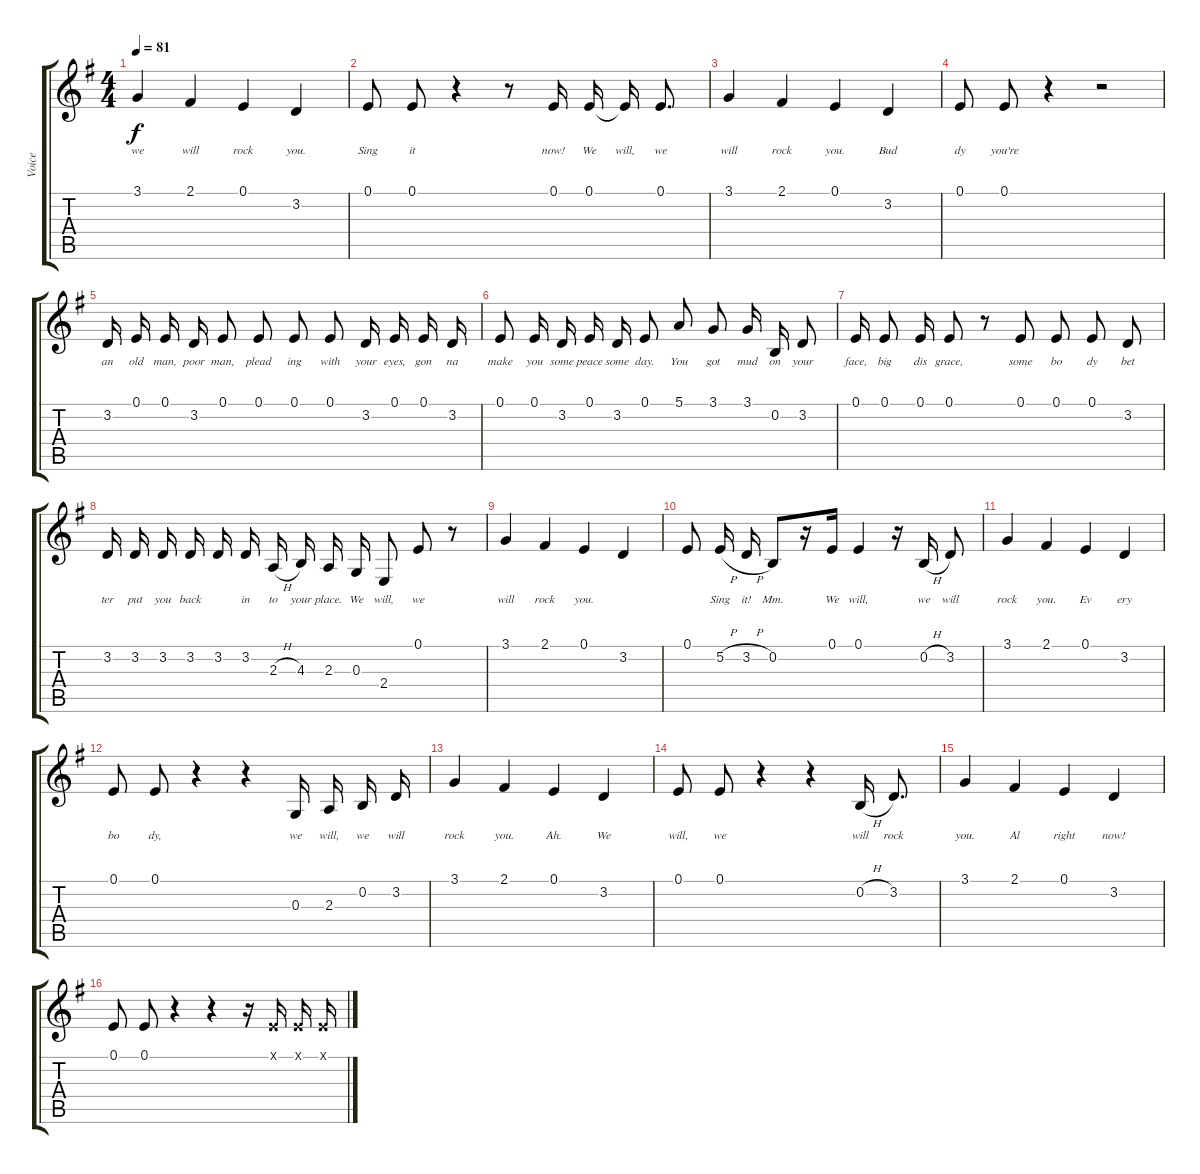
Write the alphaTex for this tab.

\track ("Voice" "Voice") {instrument synthvoice}
\staff {score tabs}
\tuning (E4 B3 G3 D3 A2 E2) {hide}
\ts (4 4)
\tempo 81
\clef g2
\ks g
3.1.4{lyrics (0 "we") lyrics (1 "") lyrics (2 "") lyrics (3 "") lyrics (4 "") dy f} 2.1.4{lyrics (0 "will") lyrics (1 "") lyrics (2 "") lyrics (3 "") lyrics (4 "")} 0.1.4{lyrics (0 "rock") lyrics (1 "") lyrics (2 "") lyrics (3 "") lyrics (4 "")} 3.2.4{lyrics (0 "you.") lyrics (1 "") lyrics (2 "") lyrics (3 "") lyrics (4 "")} |
0.1.8{lyrics (0 "Sing") lyrics (1 "") lyrics (2 "") lyrics (3 "") lyrics (4 "") beam split} 0.1.8{lyrics (0 "it") lyrics (1 "") lyrics (2 "") lyrics (3 "") lyrics (4 "")} r.4 r.8 0.1.16{lyrics (0 "now!") lyrics (1 "") lyrics (2 "") lyrics (3 "") lyrics (4 "") beam split} 0.1.16{lyrics (0 "We") lyrics (1 "") lyrics (2 "") lyrics (3 "") lyrics (4 "")} 0.1{t}.16{lyrics (0 "will,") lyrics (1 "") lyrics (2 "") lyrics (3 "") lyrics (4 "") beam split} 0.1.8{d lyrics (0 "we") lyrics (1 "") lyrics (2 "") lyrics (3 "") lyrics (4 "")} |
3.1.4{lyrics (0 "will") lyrics (1 "") lyrics (2 "") lyrics (3 "") lyrics (4 "")} 2.1.4{lyrics (0 "rock") lyrics (1 "") lyrics (2 "") lyrics (3 "") lyrics (4 "")} 0.1.4{lyrics (0 "you.") lyrics (1 "") lyrics (2 "") lyrics (3 "") lyrics (4 "")} 3.2.4{lyrics (0 "Bud") lyrics (1 "") lyrics (2 "") lyrics (3 "") lyrics (4 "")} |
0.1.8{lyrics (0 "dy") lyrics (1 "") lyrics (2 "") lyrics (3 "") lyrics (4 "") beam split} 0.1.8{lyrics (0 "you're") lyrics (1 "") lyrics (2 "") lyrics (3 "") lyrics (4 "")} r.4 r.2 |
3.2.16{lyrics (0 "an") lyrics (1 "") lyrics (2 "") lyrics (3 "") lyrics (4 "") beam split} 0.1.16{lyrics (0 "old") lyrics (1 "") lyrics (2 "") lyrics (3 "") lyrics (4 "") beam split} 0.1.16{lyrics (0 "man,") lyrics (1 "") lyrics (2 "") lyrics (3 "") lyrics (4 "") beam split} 3.2.16{lyrics (0 "poor") lyrics (1 "") lyrics (2 "") lyrics (3 "") lyrics (4 "")} 0.1.8{lyrics (0 "man,") lyrics (1 "") lyrics (2 "") lyrics (3 "") lyrics (4 "") beam split} 0.1.8{lyrics (0 "plead") lyrics (1 "") lyrics (2 "") lyrics (3 "") lyrics (4 "")} 0.1.8{lyrics (0 "ing") lyrics (1 "") lyrics (2 "") lyrics (3 "") lyrics (4 "") beam split} 0.1.8{lyrics (0 "with") lyrics (1 "") lyrics (2 "") lyrics (3 "") lyrics (4 "")} 3.2.16{lyrics (0 "your") lyrics (1 "") lyrics (2 "") lyrics (3 "") lyrics (4 "") beam split} 0.1.16{lyrics (0 "eyes,") lyrics (1 "") lyrics (2 "") lyrics (3 "") lyrics (4 "") beam split} 0.1.16{lyrics (0 "gon") lyrics (1 "") lyrics (2 "") lyrics (3 "") lyrics (4 "") beam split} 3.2.16{lyrics (0 "na") lyrics (1 "") lyrics (2 "") lyrics (3 "") lyrics (4 "")} |
0.1.8{lyrics (0 "make") lyrics (1 "") lyrics (2 "") lyrics (3 "") lyrics (4 "") beam split} 0.1.16{lyrics (0 "you") lyrics (1 "") lyrics (2 "") lyrics (3 "") lyrics (4 "") beam split} 3.2.16{lyrics (0 "some") lyrics (1 "") lyrics (2 "") lyrics (3 "") lyrics (4 "")} 0.1.16{lyrics (0 "peace") lyrics (1 "") lyrics (2 "") lyrics (3 "") lyrics (4 "") beam split} 3.2.16{lyrics (0 "some") lyrics (1 "") lyrics (2 "") lyrics (3 "") lyrics (4 "") beam split} 0.1.8{lyrics (0 "day.") lyrics (1 "") lyrics (2 "") lyrics (3 "") lyrics (4 "")} 5.1.8{lyrics (0 "You") lyrics (1 "") lyrics (2 "") lyrics (3 "") lyrics (4 "") beam split} 3.1.8{lyrics (0 "got") lyrics (1 "") lyrics (2 "") lyrics (3 "") lyrics (4 "")} 3.1.16{lyrics (0 "mud") lyrics (1 "") lyrics (2 "") lyrics (3 "") lyrics (4 "") beam split} 0.2.16{lyrics (0 "on") lyrics (1 "") lyrics (2 "") lyrics (3 "") lyrics (4 "") beam split} 3.2.8{lyrics (0 "your") lyrics (1 "") lyrics (2 "") lyrics (3 "") lyrics (4 "")} |
0.1.16{lyrics (0 "face,") lyrics (1 "") lyrics (2 "") lyrics (3 "") lyrics (4 "") beam split} 0.1.8{lyrics (0 "big") lyrics (1 "") lyrics (2 "") lyrics (3 "") lyrics (4 "") beam split} 0.1.16{lyrics (0 "dis") lyrics (1 "") lyrics (2 "") lyrics (3 "") lyrics (4 "")} 0.1.8{lyrics (0 "grace,") lyrics (1 "") lyrics (2 "") lyrics (3 "") lyrics (4 "")} r.8 0.1.8{lyrics (0 "some") lyrics (1 "") lyrics (2 "") lyrics (3 "") lyrics (4 "") beam split} 0.1.8{lyrics (0 "bo") lyrics (1 "") lyrics (2 "") lyrics (3 "") lyrics (4 "") beam split} 0.1.8{lyrics (0 "dy") lyrics (1 "") lyrics (2 "") lyrics (3 "") lyrics (4 "") beam split} 3.2.8{lyrics (0 "bet") lyrics (1 "") lyrics (2 "") lyrics (3 "") lyrics (4 "")} |
3.2.16{lyrics (0 "ter") lyrics (1 "") lyrics (2 "") lyrics (3 "") lyrics (4 "") beam split} 3.2.16{lyrics (0 "put") lyrics (1 "") lyrics (2 "") lyrics (3 "") lyrics (4 "") beam split} 3.2.16{lyrics (0 "you") lyrics (1 "") lyrics (2 "") lyrics (3 "") lyrics (4 "") beam split} 3.2.16{lyrics (0 "back") lyrics (1 "") lyrics (2 "") lyrics (3 "") lyrics (4 "")} 3.2.16{lyrics (0 "") lyrics (1 "") lyrics (2 "") lyrics (3 "") lyrics (4 "") beam split} 3.2.16{lyrics (0 "in") lyrics (1 "") lyrics (2 "") lyrics (3 "") lyrics (4 "") beam split} 2.3{h}.16{lyrics (0 "to") lyrics (1 "") lyrics (2 "") lyrics (3 "") lyrics (4 "") beam split} 4.3.16{lyrics (0 "your") lyrics (1 "") lyrics (2 "") lyrics (3 "") lyrics (4 "")} 2.3.16{lyrics (0 "place.") lyrics (1 "") lyrics (2 "") lyrics (3 "") lyrics (4 "") beam split} 0.3.16{lyrics (0 "We") lyrics (1 "") lyrics (2 "") lyrics (3 "") lyrics (4 "") beam split} 2.4.8{lyrics (0 "will,") lyrics (1 "") lyrics (2 "") lyrics (3 "") lyrics (4 "")} 0.1.8{lyrics (0 "we") lyrics (1 "") lyrics (2 "") lyrics (3 "") lyrics (4 "")} r.8 |
3.1.4{lyrics (0 "will") lyrics (1 "") lyrics (2 "") lyrics (3 "") lyrics (4 "")} 2.1.4{lyrics (0 "rock") lyrics (1 "") lyrics (2 "") lyrics (3 "") lyrics (4 "")} 0.1.4{lyrics (0 "you.") lyrics (1 "") lyrics (2 "") lyrics (3 "") lyrics (4 "")} 3.2.4{lyrics (0 "") lyrics (1 "") lyrics (2 "") lyrics (3 "") lyrics (4 "")} |
0.1.8{lyrics (0 "") lyrics (1 "") lyrics (2 "") lyrics (3 "") lyrics (4 "") beam split} 5.2{h}.16{lyrics (0 "Sing") lyrics (1 "") lyrics (2 "") lyrics (3 "") lyrics (4 "") beam split} 3.2{h}.16{lyrics (0 "it!") lyrics (1 "") lyrics (2 "") lyrics (3 "") lyrics (4 "")} 0.2.8{lyrics (0 "Mm.") lyrics (1 "") lyrics (2 "") lyrics (3 "") lyrics (4 "")} r.16 0.1.16{lyrics (0 "We") lyrics (1 "") lyrics (2 "") lyrics (3 "") lyrics (4 "")} 0.1.4{lyrics (0 "will,") lyrics (1 "") lyrics (2 "") lyrics (3 "") lyrics (4 "")} r.16 0.2{h}.16{lyrics (0 "we") lyrics (1 "") lyrics (2 "") lyrics (3 "") lyrics (4 "") beam split} 3.2.8{lyrics (0 "will") lyrics (1 "") lyrics (2 "") lyrics (3 "") lyrics (4 "")} |
3.1.4{lyrics (0 "rock") lyrics (1 "") lyrics (2 "") lyrics (3 "") lyrics (4 "")} 2.1.4{lyrics (0 "you.") lyrics (1 "") lyrics (2 "") lyrics (3 "") lyrics (4 "")} 0.1.4{lyrics (0 "Ev") lyrics (1 "") lyrics (2 "") lyrics (3 "") lyrics (4 "")} 3.2.4{lyrics (0 "ery") lyrics (1 "") lyrics (2 "") lyrics (3 "") lyrics (4 "")} |
0.1.8{lyrics (0 "bo") lyrics (1 "") lyrics (2 "") lyrics (3 "") lyrics (4 "") beam split} 0.1.8{lyrics (0 "dy,") lyrics (1 "") lyrics (2 "") lyrics (3 "") lyrics (4 "")} r.4 r.4 0.3.16{lyrics (0 "we") lyrics (1 "") lyrics (2 "") lyrics (3 "") lyrics (4 "") beam split} 2.3.16{lyrics (0 "will,") lyrics (1 "") lyrics (2 "") lyrics (3 "") lyrics (4 "") beam split} 0.2.16{lyrics (0 "we") lyrics (1 "") lyrics (2 "") lyrics (3 "") lyrics (4 "") beam split} 3.2.16{lyrics (0 "will") lyrics (1 "") lyrics (2 "") lyrics (3 "") lyrics (4 "")} |
3.1.4{lyrics (0 "rock") lyrics (1 "") lyrics (2 "") lyrics (3 "") lyrics (4 "")} 2.1.4{lyrics (0 "you.") lyrics (1 "") lyrics (2 "") lyrics (3 "") lyrics (4 "")} 0.1.4{lyrics (0 "Ah.") lyrics (1 "") lyrics (2 "") lyrics (3 "") lyrics (4 "")} 3.2.4{lyrics (0 "We") lyrics (1 "") lyrics (2 "") lyrics (3 "") lyrics (4 "")} |
0.1.8{lyrics (0 "will,") lyrics (1 "") lyrics (2 "") lyrics (3 "") lyrics (4 "") beam split} 0.1.8{lyrics (0 "we") lyrics (1 "") lyrics (2 "") lyrics (3 "") lyrics (4 "")} r.4 r.4 0.2{h}.16{lyrics (0 "will") lyrics (1 "") lyrics (2 "") lyrics (3 "") lyrics (4 "") beam split} 3.2.8{d lyrics (0 "rock") lyrics (1 "") lyrics (2 "") lyrics (3 "") lyrics (4 "")} |
3.1.4{lyrics (0 "you.") lyrics (1 "") lyrics (2 "") lyrics (3 "") lyrics (4 "")} 2.1.4{lyrics (0 "Al") lyrics (1 "") lyrics (2 "") lyrics (3 "") lyrics (4 "")} 0.1.4{lyrics (0 "right") lyrics (1 "") lyrics (2 "") lyrics (3 "") lyrics (4 "")} 3.2.4{lyrics (0 "now!") lyrics (1 "") lyrics (2 "") lyrics (3 "") lyrics (4 "")} |
0.1.8{beam split} 0.1.8 r.4 r.4 r.16 0.1{x}.16{beam split} 0.1{x}.16{beam split} 0.1{x}.16
